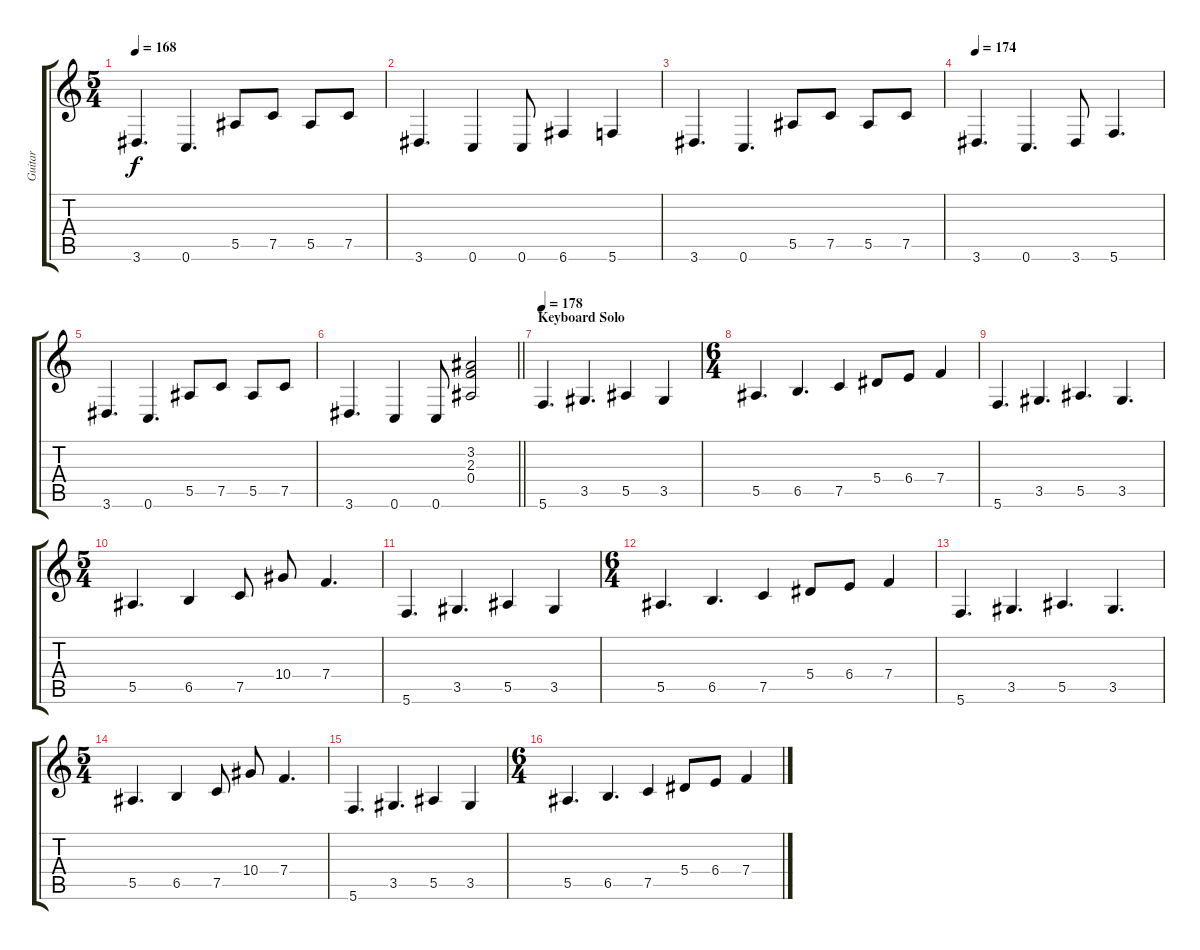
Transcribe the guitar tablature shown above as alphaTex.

\track ("Guitar" "Guitar") {instrument distortionguitar}
\staff {score tabs}
\tuning (C4 G3 Eb3 Bb2 F2 C2) {hide}
\ts (5 4)
\tempo 168
\clef g2
\ks c
3.6.4{d dy f} 0.6.4{d} 5.5.8 7.5.8 5.5.8 7.5.8 |
3.6.4{d} 0.6.4 0.6.8 6.6.4 5.6.4 |
3.6.4{d} 0.6.4{d} 5.5.8 7.5.8 5.5.8 7.5.8 |
\tempo 174
3.6.4{d} 0.6.4{d} 3.6.8 5.6.4{d} |
3.6.4{d} 0.6.4{d} 5.5.8 7.5.8 5.5.8 7.5.8 |
\barLineRight lightlight
3.6.4{d} 0.6.4 0.6.8 (3.2 2.3 0.4).2 |
\section ("" "Keyboard Solo")
\tempo 178
5.6.4{d} 3.5.4{d} 5.5.4 3.5.4 |
\ts (6 4)
5.5.4{d} 6.5.4{d} 7.5.4 5.4.8 6.4.8 7.4.4 |
5.6.4{d} 3.5.4{d} 5.5.4{d} 3.5.4{d} |
\ts (5 4)
5.5.4{d} 6.5.4 7.5.8 10.4.8 7.4.4{d} |
5.6.4{d} 3.5.4{d} 5.5.4 3.5.4 |
\ts (6 4)
5.5.4{d} 6.5.4{d} 7.5.4 5.4.8 6.4.8 7.4.4 |
5.6.4{d} 3.5.4{d} 5.5.4{d} 3.5.4{d} |
\ts (5 4)
5.5.4{d} 6.5.4 7.5.8 10.4.8 7.4.4{d} |
5.6.4{d} 3.5.4{d} 5.5.4 3.5.4 |
\ts (6 4)
5.5.4{d} 6.5.4{d} 7.5.4 5.4.8 6.4.8 7.4.4
